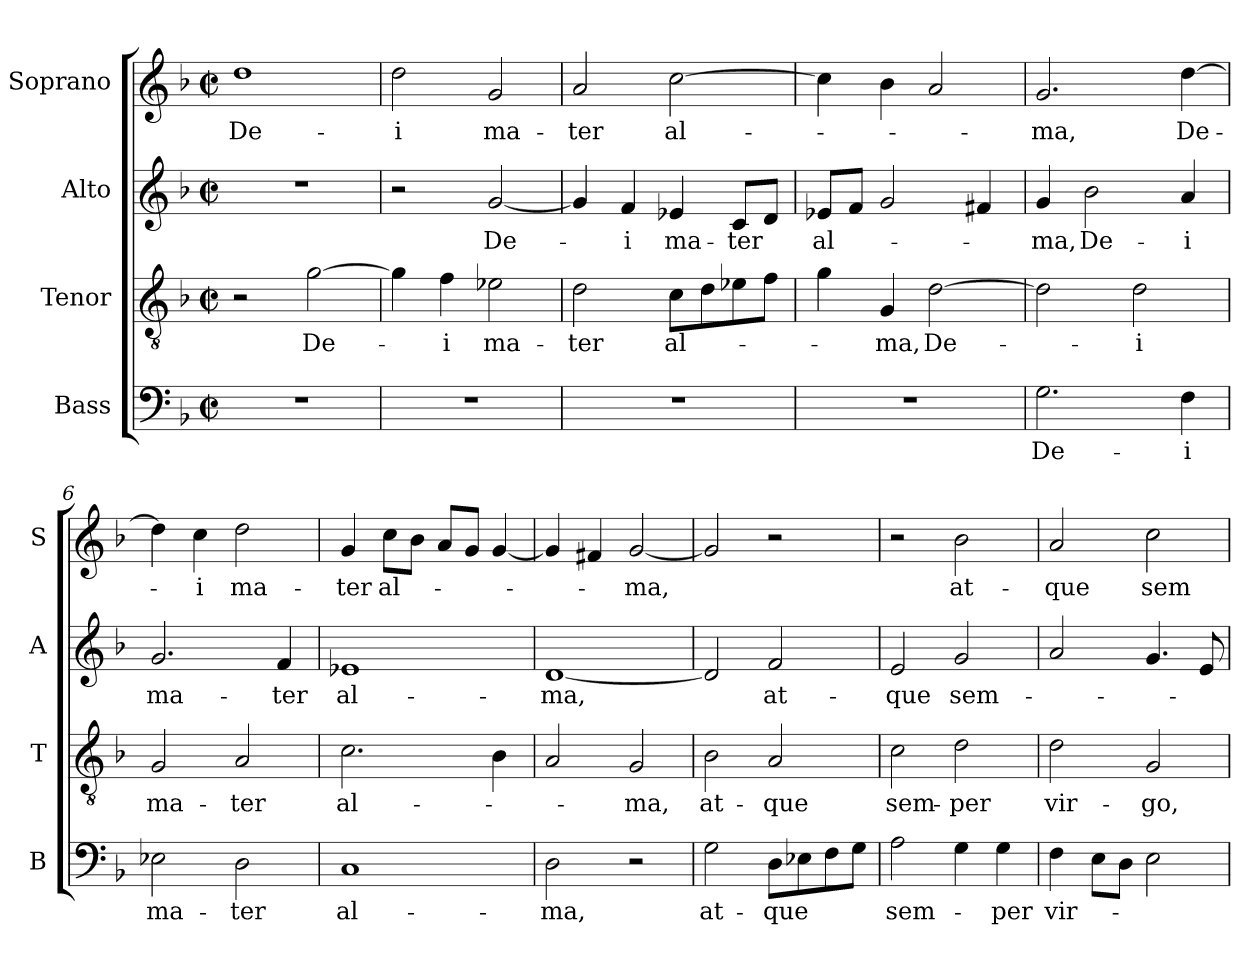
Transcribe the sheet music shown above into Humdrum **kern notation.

**kern	**text	**kern	**text	**kern	**text	**kern	**text
*part4	*part4	*part3	*part3	*part2	*part2	*part1	*part1
*staff4	*staff4	*staff3	*staff3	*staff2	*staff2	*staff1	*staff1
*I"Bass	*	*I"Tenor	*	*I"Alto	*	*I"Soprano	*
*I'B	*	*I'T	*	*I'A	*	*I'S	*
*clefF4	*	*clefGv2	*	*clefG2	*	*clefG2	*
*k[b-]	*	*k[b-]	*	*k[b-]	*	*k[b-]	*
*F:	*	*F:	*	*F:	*	*F:	*
*M2/2	*	*M2/2	*	*M2/2	*	*M2/2	*
*met(c|)	*	*met(c|)	*	*met(c|)	*	*met(c|)	*
=1	=1	=1	=1	=1	=1	=1	=1
!	!	!	!	!	!	!	!LO:LY:b
1r	.	2r	.	1r	.	1dd	De-
!	!	!	!LO:LY:b	!	!	!	!
.	.	[2g\	De-	.	.	.	.
=2	=2	=2	=2	=2	=2	=2	=2
!	!	!	!	!	!	!	!LO:LY:b
1r	.	4g\]	.	2r	.	2dd\	-i
!	!	!	!LO:LY:b	!	!	!	!
.	.	4f\	-i	.	.	.	.
!	!	!	!LO:LY:b	!	!LO:LY:b	!	!LO:LY:b
.	.	2e-X\	ma-	[2g/	De-	2g/	ma-
=3	=3	=3	=3	=3	=3	=3	=3
!	!	!	!LO:LY:b	!	!	!	!LO:LY:b
1r	.	2d\	-ter	4g/]	.	2a/	-ter
!	!	!	!	!	!LO:LY:b	!	!
.	.	.	.	4f/	-i	.	.
!	!	!	!LO:LY:b	!	!LO:LY:b	!	!LO:LY:b
.	.	8c\L	al-	4e-X/	ma-	[2cc\	al-
.	.	8d\	.	.	.	.	.
!	!	!	!	!	!LO:LY:b	!	!
.	.	8e-X\	.	8c/L	-ter	.	.
.	.	8f\J	.	8d/J	.	.	.
=4	=4	=4	=4	=4	=4	=4	=4
!	!	!	!	!	!LO:LY:b	!	!
1r	.	4g\	.	8e-X/L	al-	4cc\]	.
.	.	.	.	8f/J	.	.	.
!	!	!	!LO:LY:b	!	!	!	!
.	.	4G/	-ma,	2g/	.	4b-\	.
!	!	!	!LO:LY:b	!	!	!	!
.	.	[2d\	De-	.	.	2a/	.
.	.	.	.	4f#X/	.	.	.
!!LO:LB:g=z
=5	=5	=5	=5	=5	=5	=5	=5
!	!LO:LY:b	!	!	!	!LO:LY:b	!	!LO:LY:b
2.G\	De-	2d\]	.	4g/	-ma,	2.g/	-ma,
!	!	!	!	!	!LO:LY:b	!	!
.	.	.	.	2b-\	De-	.	.
!	!	!	!LO:LY:b	!	!	!	!
.	.	2d\	-i	.	.	.	.
!	!LO:LY:b	!	!	!	!LO:LY:b	!	!LO:LY:b
4F\	-i	.	.	4a/	-i	[4dd\	De-
=6	=6	=6	=6	=6	=6	=6	=6
!	!LO:LY:b	!	!LO:LY:b	!	!LO:LY:b	!	!
2E-X\	ma-	2G/	ma-	2.g/	ma-	4dd\]	.
!	!	!	!	!	!	!	!LO:LY:b
.	.	.	.	.	.	4cc\	-i
!	!LO:LY:b	!	!LO:LY:b	!	!	!	!LO:LY:b
2D\	-ter	2A/	-ter	.	.	2dd\	ma-
!	!	!	!	!	!LO:LY:b	!	!
.	.	.	.	4f/	-ter	.	.
=7	=7	=7	=7	=7	=7	=7	=7
!	!LO:LY:b	!	!LO:LY:b	!	!LO:LY:b	!	!LO:LY:b
1C	al-	2.c\	al-	1e-X	al-	4g/	-ter
!	!	!	!	!	!	!	!LO:LY:b
.	.	.	.	.	.	8cc\L	al-
.	.	.	.	.	.	8b-\J	.
.	.	.	.	.	.	8a/L	.
.	.	.	.	.	.	8g/J	.
.	.	4B-\	.	.	.	[4g/	.
=8	=8	=8	=8	=8	=8	=8	=8
!	!LO:LY:b	!	!	!	!LO:LY:b	!	!
2D\	-ma,	2A/	.	[1d	-ma,	4g/]	.
.	.	.	.	.	.	4f#X/	.
!	!	!	!LO:LY:b	!	!	!	!LO:LY:b
2r	.	2G/	-ma,	.	.	[2g/	-ma,
!!LO:PB:g=z
=9	=9	=9	=9	=9	=9	=9	=9
!	!LO:LY:b	!	!LO:LY:b	!	!	!	!
2G\	at-	2B-\	at-	2d/]	.	2g/]	.
!	!LO:LY:b	!	!LO:LY:b	!	!LO:LY:b	!	!
8D\L	-que	2A/	-que	2f/	at-	2r	.
8E-X\	.	.	.	.	.	.	.
8F\	.	.	.	.	.	.	.
8G\J	.	.	.	.	.	.	.
=10	=10	=10	=10	=10	=10	=10	=10
!	!LO:LY:b	!	!LO:LY:b	!	!LO:LY:b	!	!
2A\	sem-	2c\	sem-	2e/	-que	2r	.
!	!	!	!LO:LY:b	!	!LO:LY:b	!	!LO:LY:b
4G\	.	2d\	-per	2g/	sem-	2b-\	at-
!	!LO:LY:b	!	!	!	!	!	!
4G\	-per	.	.	.	.	.	.
=11	=11	=11	=11	=11	=11	=11	=11
!	!LO:LY:b	!	!LO:LY:b	!	!	!	!LO:LY:b
4F\	vir-	2d\	vir-	2a/	.	2a/	-que
8E\L	.	.	.	.	.	.	.
8D\J	.	.	.	.	.	.	.
!	!	!	!LO:LY:b	!	!	!	!LO:LY:b
2E\	.	2G/	-go,	4.g/	.	2cc\	sem-
.	.	.	.	8e/	.	.	.
=	=	=	=	=	=	=	=
*-	*-	*-	*-	*-	*-	*-	*-
